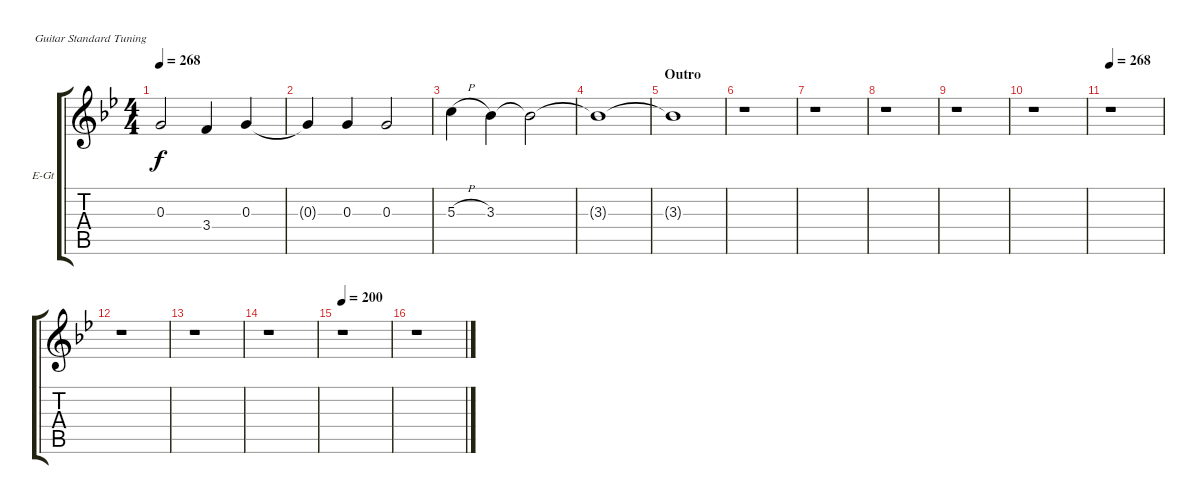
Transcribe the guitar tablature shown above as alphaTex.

\defaultSystemsLayout 4
\bracketExtendMode groupsimilarinstruments
\firstSystemTrackNameOrientation horizontal
\otherSystemsTrackNameOrientation horizontal
\track ("Paul's Voice" "E-Gt") {instrument electricguitarclean}
\staff {score tabs}
\tuning (E4 B3 G3 D3 A2 E2)
\ts (4 4)
\tempo 268
\clef g2
\ks gminor
0.3.2{dy f} 3.4.4 0.3.4 |
0.3{t}.4 0.3.4 0.3.2 |
5.3{h}.4 3.3.4 3.3{t}.2 |
3.3{t}.1 |
\section ("" "Outro")
3.3{t}.1 |
r.1 |
r.1 |
r.1 |
r.1 |
r.1 |
\tempo 268
r.1 |
r.1 |
r.1 |
r.1 |
\tempo 200
r.1 |
r.1
